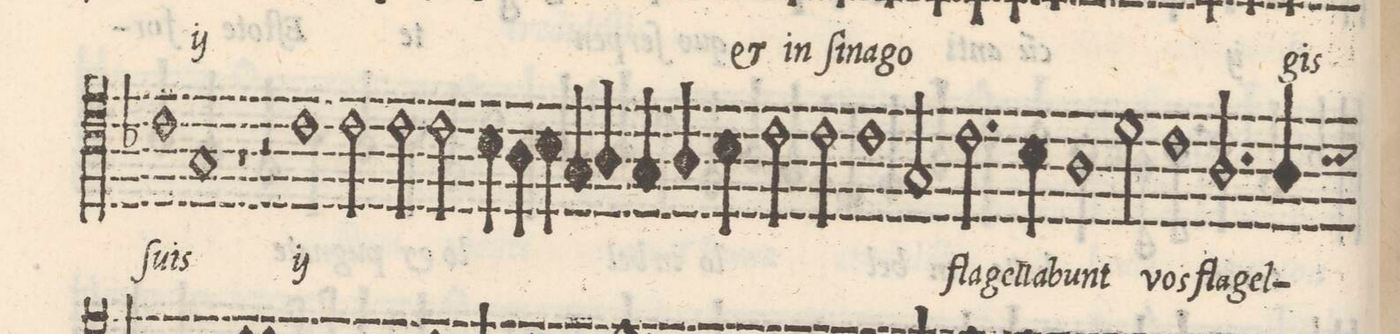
**kern	**text
*I"TENORE	*
*clefC4	*
*k[b-]	*
*met(C|)	*
*M2/1	*
1c	ſu-
=16-	=16-
1G	-is
1r	.
=17-	=17-
2r	.
1c	et
2c\	in
=18-	=18-
2c\	ſi-
2c\	-na-
4B-\	-go-
4A\	.
4B-\	.
4G/	.
=19-	=19-
4A/	.
4G/	.
4A/	.
4B-\	.
2c\	.
2c\	-gis
=20-	=20-
1c	ſu-
2G/	-is
*	*Xij
2.c\	fla-
=21-	=21-
4B-\	-gel-
1A	-la-
2d\	-bunt
=22-	=22-
1c	vos
2.A/	fla-
4A/	-gel-
*custos:B	*
*-	*-
